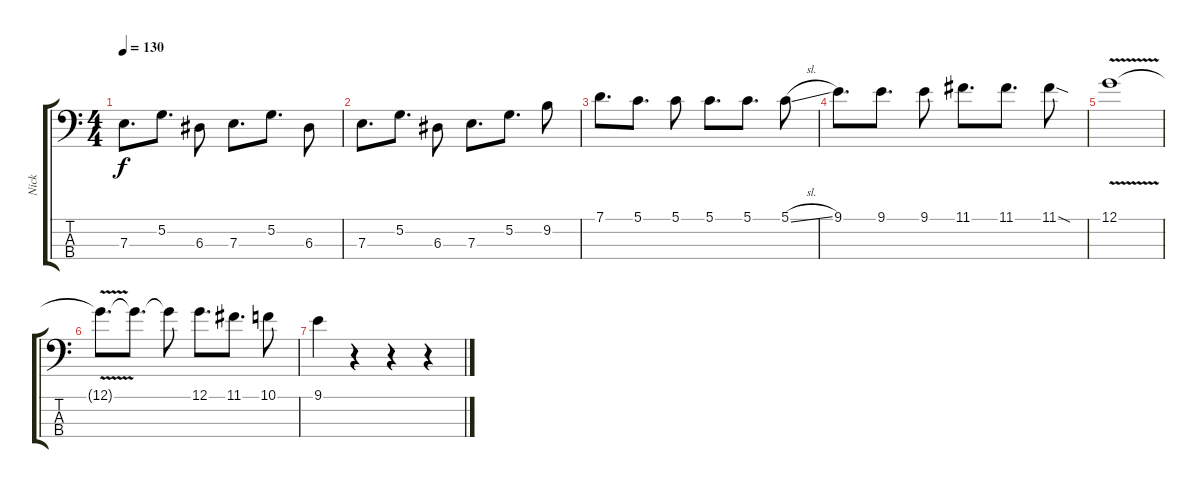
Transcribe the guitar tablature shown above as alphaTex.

\track ("Nick" "Nick") {instrument electricbassfinger}
\staff {score tabs}
\tuning (G2 D2 A1 E1) {hide}
\ts (4 4)
\tempo 130
\clef f4
\ks c
7.3.8{d dy f} 5.2.8{d} 6.3.8 7.3.8{d} 5.2.8{d} 6.3.8 |
7.3.8{d} 5.2.8{d} 6.3.8 7.3.8{d} 5.2.8{d} 9.2.8 |
7.1.8{d} 5.1.8{d} 5.1.8 5.1.8{d} 5.1.8{d} 5.1{sl}.8 |
9.1.8{d} 9.1.8{d} 9.1.8 11.1.8{d} 11.1.8{d} 11.1{sod}.8 |
12.1{v}.1 |
12.1{t}.8{d} 12.1{t}.8{d} 12.1{t}.8 12.1.8{d} 11.1.8{d} 10.1.8 |
9.1.4 r.4 r.4 r.4
